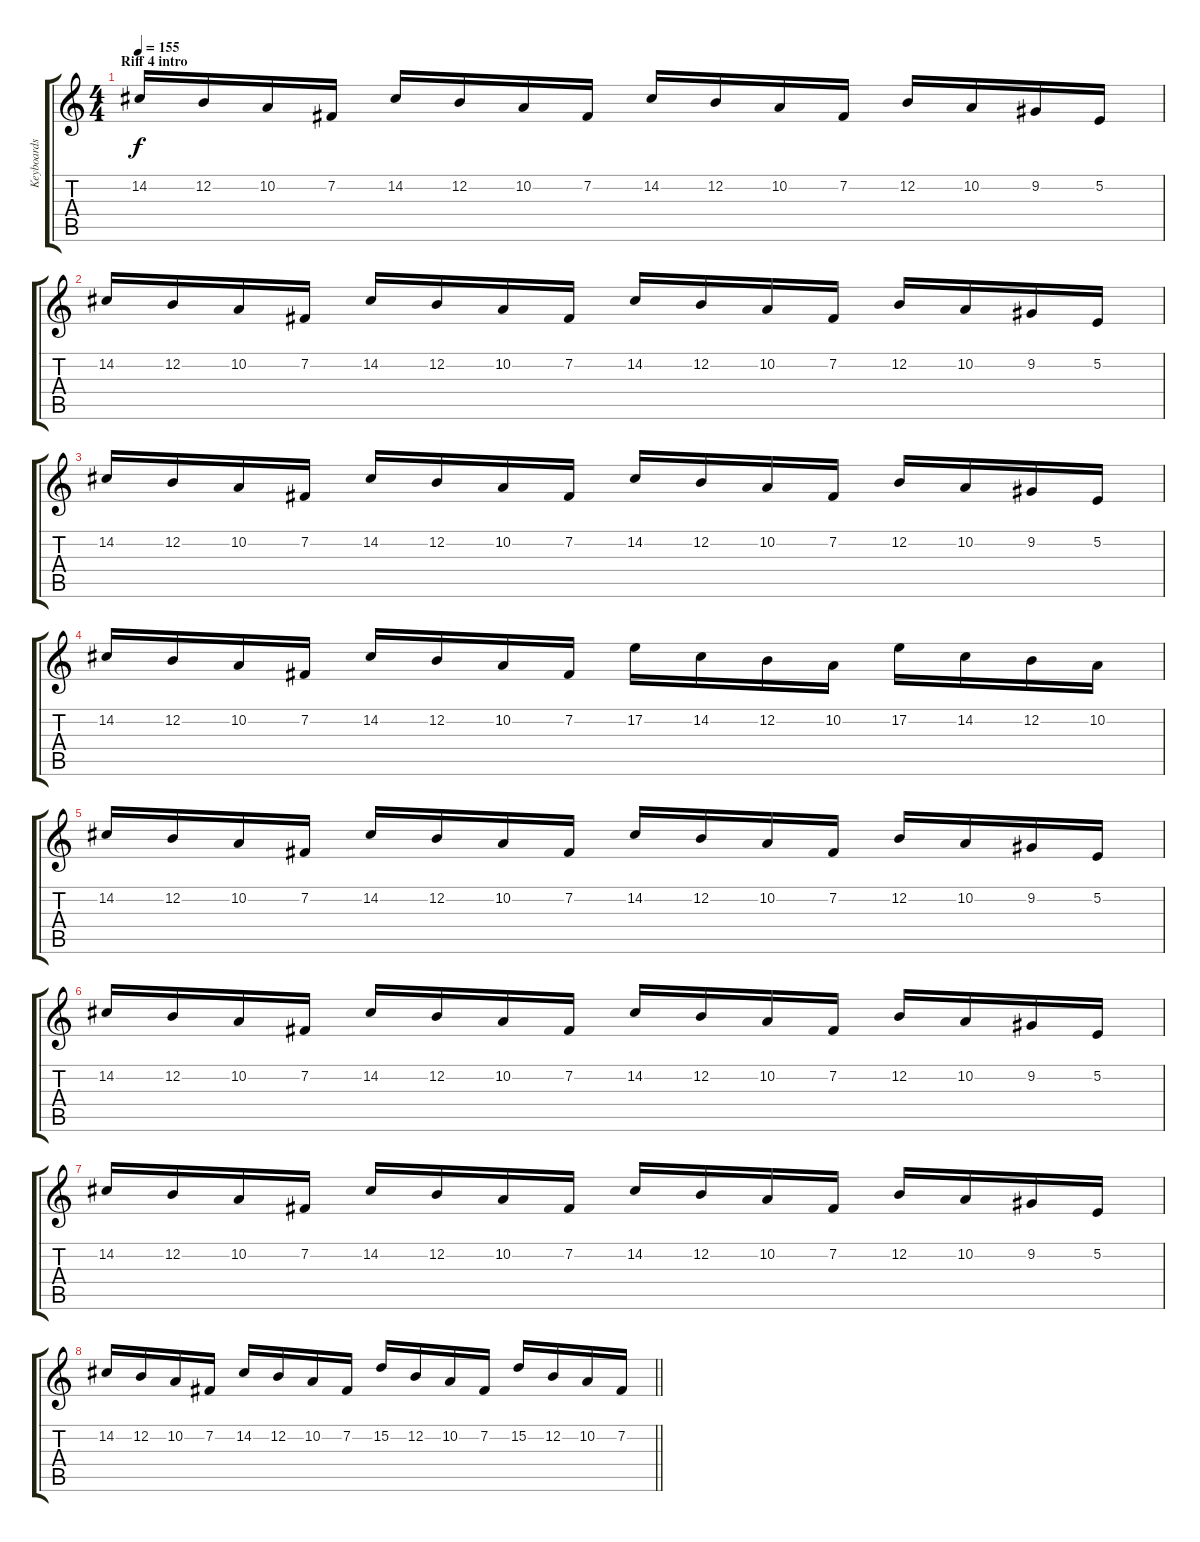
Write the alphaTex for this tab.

\track ("Keyboards" "Keyboards") {instrument pad1newage}
\staff {score tabs}
\tuning (E4 B3 G3 D3 A2 E2) {hide}
\ts (4 4)
\section ("" "Riff 4 intro")
\tempo 155
\clef g2
\ks c
14.2.16{dy f} 12.2.16 10.2.16 7.2.16 14.2.16 12.2.16 10.2.16 7.2.16 14.2.16 12.2.16 10.2.16 7.2.16 12.2.16 10.2.16 9.2.16 5.2.16 |
14.2.16 12.2.16 10.2.16 7.2.16 14.2.16 12.2.16 10.2.16 7.2.16 14.2.16 12.2.16 10.2.16 7.2.16 12.2.16 10.2.16 9.2.16 5.2.16 |
14.2.16 12.2.16 10.2.16 7.2.16 14.2.16 12.2.16 10.2.16 7.2.16 14.2.16 12.2.16 10.2.16 7.2.16 12.2.16 10.2.16 9.2.16 5.2.16 |
14.2.16 12.2.16 10.2.16 7.2.16 14.2.16 12.2.16 10.2.16 7.2.16 17.2.16 14.2.16 12.2.16 10.2.16 17.2.16 14.2.16 12.2.16 10.2.16 |
14.2.16 12.2.16 10.2.16 7.2.16 14.2.16 12.2.16 10.2.16 7.2.16 14.2.16 12.2.16 10.2.16 7.2.16 12.2.16 10.2.16 9.2.16 5.2.16 |
14.2.16 12.2.16 10.2.16 7.2.16 14.2.16 12.2.16 10.2.16 7.2.16 14.2.16 12.2.16 10.2.16 7.2.16 12.2.16 10.2.16 9.2.16 5.2.16 |
14.2.16 12.2.16 10.2.16 7.2.16 14.2.16 12.2.16 10.2.16 7.2.16 14.2.16 12.2.16 10.2.16 7.2.16 12.2.16 10.2.16 9.2.16 5.2.16 |
\barLineRight lightlight
14.2.16 12.2.16 10.2.16 7.2.16 14.2.16 12.2.16 10.2.16 7.2.16 15.2.16 12.2.16 10.2.16 7.2.16 15.2.16 12.2.16 10.2.16 7.2.16
